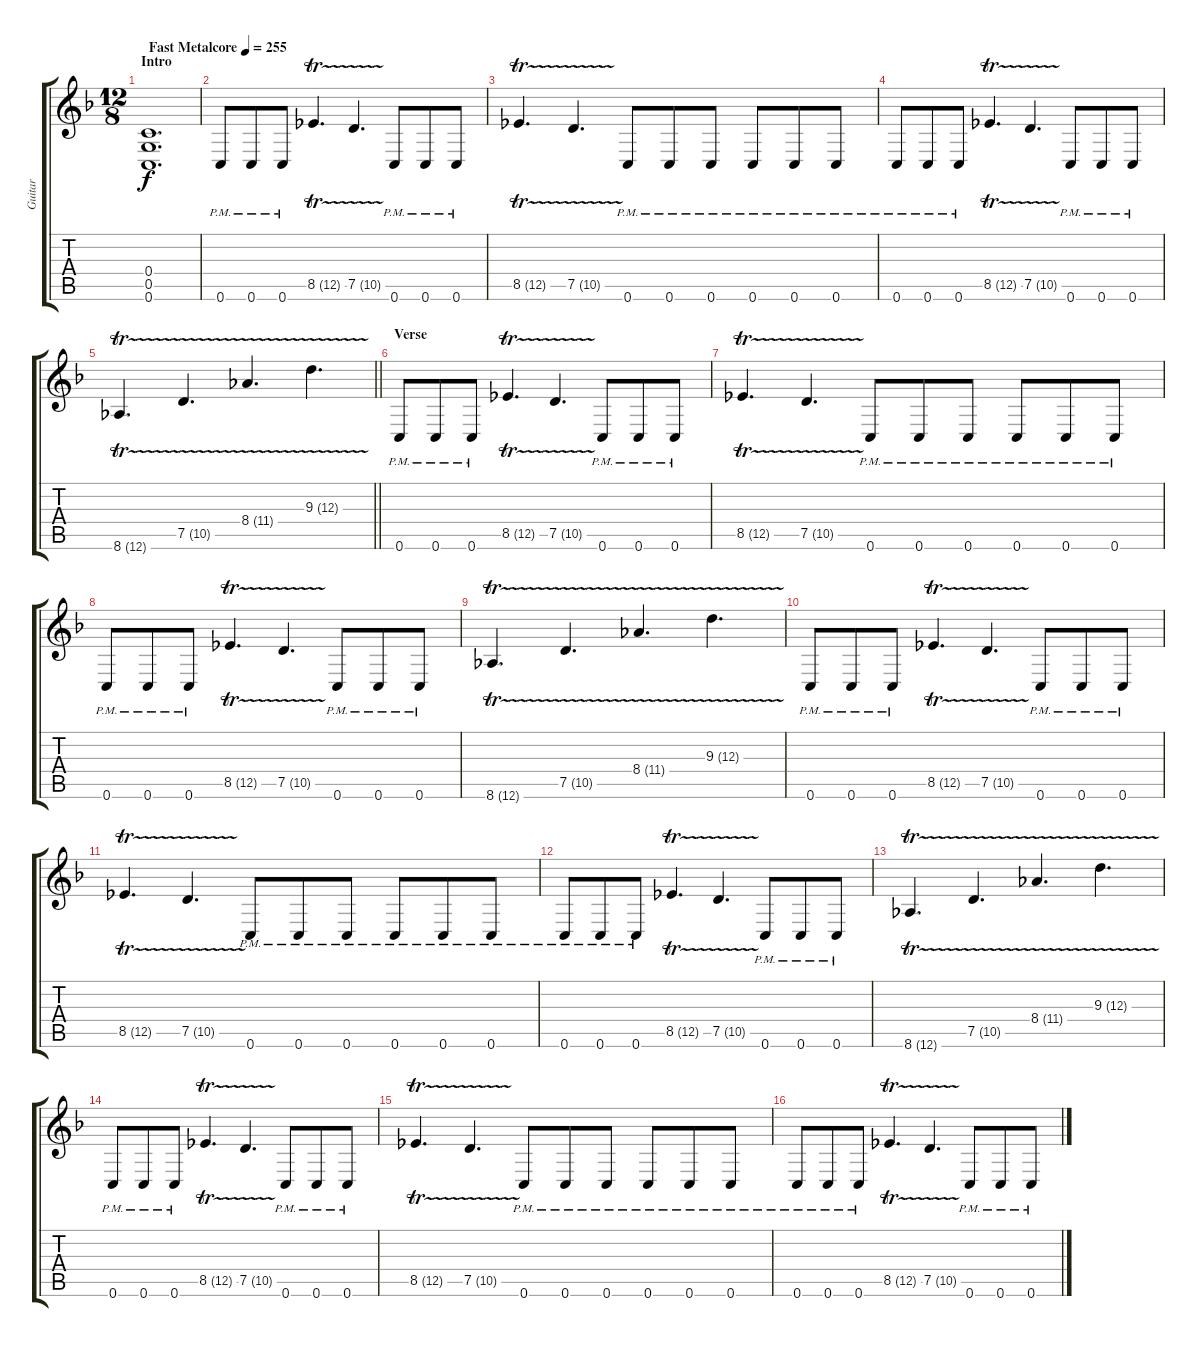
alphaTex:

\track ("Guitar" "Guitar") {instrument distortionguitar}
\staff {score tabs}
\tuning (D4 A3 F3 C3 G2 C2) {hide}
\ts (12 8)
\section ("" "Intro")
\tempo (255 "Fast Metalcore")
\clef g2
\ks dminor
(0.4 0.5 0.6).1{d dy f instrument distortionguitar} |
0.6{pm}.8 0.6{pm}.8 0.6{pm}.8 8.5{tr (12 16)}.4{d} 7.5{tr (10 16)}.4{d} 0.6{pm}.8 0.6{pm}.8 0.6{pm}.8 |
8.5{tr (12 16)}.4{d} 7.5{tr (10 16)}.4{d} 0.6{pm}.8 0.6{pm}.8 0.6{pm}.8 0.6{pm}.8 0.6{pm}.8 0.6{pm}.8 |
0.6{pm}.8 0.6{pm}.8 0.6{pm}.8 8.5{tr (12 16)}.4{d} 7.5{tr (10 16)}.4{d} 0.6{pm}.8 0.6{pm}.8 0.6{pm}.8 |
\barLineRight lightlight
8.6{tr (12 16)}.4{d} 7.5{tr (10 16)}.4{d} 8.4{tr (11 16)}.4{d} 9.3{tr (12 16)}.4{d} |
\section ("" "Verse")
0.6{pm}.8 0.6{pm}.8 0.6{pm}.8 8.5{tr (12 16)}.4{d} 7.5{tr (10 16)}.4{d} 0.6{pm}.8 0.6{pm}.8 0.6{pm}.8 |
8.5{tr (12 16)}.4{d} 7.5{tr (10 16)}.4{d} 0.6{pm}.8 0.6{pm}.8 0.6{pm}.8 0.6{pm}.8 0.6{pm}.8 0.6{pm}.8 |
0.6{pm}.8 0.6{pm}.8 0.6{pm}.8 8.5{tr (12 16)}.4{d} 7.5{tr (10 16)}.4{d} 0.6{pm}.8 0.6{pm}.8 0.6{pm}.8 |
8.6{tr (12 16)}.4{d} 7.5{tr (10 16)}.4{d} 8.4{tr (11 16)}.4{d} 9.3{tr (12 16)}.4{d} |
0.6{pm}.8 0.6{pm}.8 0.6{pm}.8 8.5{tr (12 16)}.4{d} 7.5{tr (10 16)}.4{d} 0.6{pm}.8 0.6{pm}.8 0.6{pm}.8 |
8.5{tr (12 16)}.4{d} 7.5{tr (10 16)}.4{d} 0.6{pm}.8 0.6{pm}.8 0.6{pm}.8 0.6{pm}.8 0.6{pm}.8 0.6{pm}.8 |
0.6{pm}.8 0.6{pm}.8 0.6{pm}.8 8.5{tr (12 16)}.4{d} 7.5{tr (10 16)}.4{d} 0.6{pm}.8 0.6{pm}.8 0.6{pm}.8 |
8.6{tr (12 16)}.4{d} 7.5{tr (10 16)}.4{d} 8.4{tr (11 16)}.4{d} 9.3{tr (12 16)}.4{d} |
0.6{pm}.8 0.6{pm}.8 0.6{pm}.8 8.5{tr (12 16)}.4{d} 7.5{tr (10 16)}.4{d} 0.6{pm}.8 0.6{pm}.8 0.6{pm}.8 |
8.5{tr (12 16)}.4{d} 7.5{tr (10 16)}.4{d} 0.6{pm}.8 0.6{pm}.8 0.6{pm}.8 0.6{pm}.8 0.6{pm}.8 0.6{pm}.8 |
0.6{pm}.8 0.6{pm}.8 0.6{pm}.8 8.5{tr (12 16)}.4{d} 7.5{tr (10 16)}.4{d} 0.6{pm}.8 0.6{pm}.8 0.6{pm}.8
